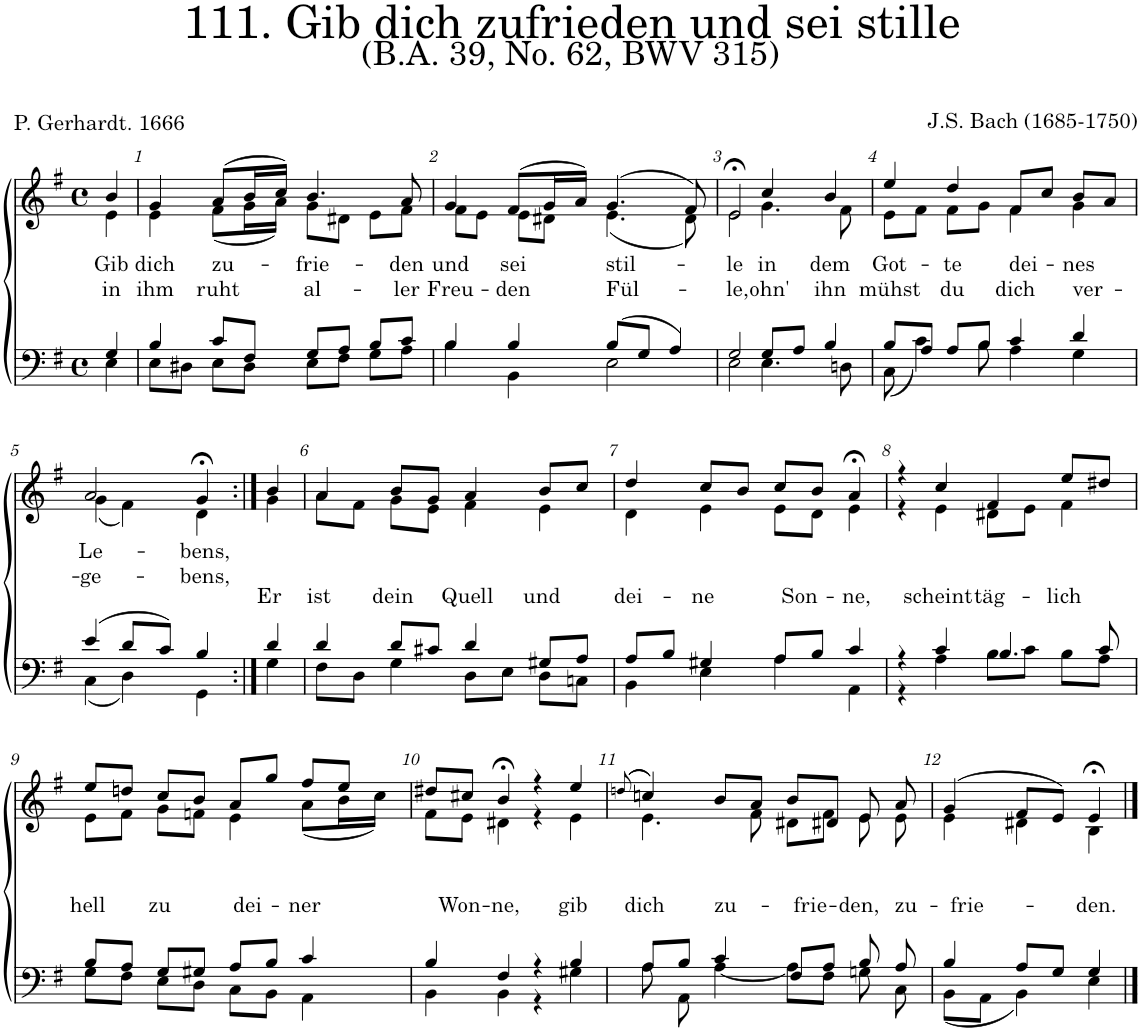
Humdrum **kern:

**kern	**kern	**text	**text
*part2	*part1	*part1	*part1
*staff2	*staff1	*staff1	*staff1
*I"Tenor/Bass	*I"Soprano/Alto	*	*
*clefF4	*clefG2	*	*
*k[f#]	*k[f#]	*	*
*M4/4	*M4/4	*	*
*met(c)	*met(c)	*	*
=	=	=	=
*^	*	*	*
!	!	!	!LO:LY:b	!LO:LY:b
*	*	*^	*	*
4G/	4E\	4b/	4e\	Gib	in
=1	=1	=1	=1	=1	=1
!	!	!	!	!LO:LY:b	!LO:LY:b
4B/	8E\L	4g/	4e\	dich	ihm
.	8D#X\J	.	.	.	.
!	!	!	!	!LO:LY:b	!LO:LY:b
8c/L	8E\L	(8a/L	(8f#\L	zu-	ruht
8F#/J	8D#\J	16b/L	16g\L	.	.
.	.	16cc/JJ)	16a\JJ)	.	.
!	!	!	!	!LO:LY:b	!LO:LY:b
8G/L	8E\L	4.b/	8g\L	-frie-	al-
8A/J	8F#\J	.	8d#X\J	.	.
8B/L	8G\L	.	8e\L	.	.
!	!	!	!	!LO:LY:b	!LO:LY:b
8c/J	8A\J	8a/	8f#\J	-den	-ler
=2	=2	=2	=2	=2	=2
!	!	!	!	!LO:LY:b	!LO:LY:b
4B/	4B\	4g/	8f#\L	und	Freu-
.	.	.	8e\J	.	.
!	!	!	!	!LO:LY:b	!LO:LY:b
4B/	4BB\	(8f#/L	8e\L	sei	-den
.	.	16g/L	8d#X\J	.	.
.	.	16a/JJ)	.	.	.
!	!	!	!	!LO:LY:b	!LO:LY:b
(8B/L	2E\	(4.g/	(4.e\	stil-	Fül-
8G/J	.	.	.	.	.
4A/)	.	.	.	.	.
.	.	8f#/)	8d#\)	.	.
=3	=3	=3	=3	=3	=3
!	!	!	!	!LO:LY:b	!LO:LY:b
2G/	2E\	2e;<,/	2e\	-le	-le,
!	!	!	!	!LO:LY:b	!LO:LY:b
8G/L	4.E\	4cc/	4.g\	in	ohn'
8A/J	.	.	.	.	.
!	!	!	!	!LO:LY:b	!LO:LY:b
4B/	.	4b/	.	dem	ihn
.	8Dn\	.	8f#\	.	.
=4	=4	=4	=4	=4	=4
!	!	!	!	!LO:LY:b	!LO:LY:b
8B/L	(8C\	4ee/	8e\L	Got-	mühst
8A/J	4c\)	.	8f#\J	.	.
!	!	!	!	!LO:LY:b	!LO:LY:b
8A/L	.	4dd/	8f#\L	-te	du
8B/J	8B\	.	8g\J	.	.
!	!	!	!	!LO:LY:b	!LO:LY:b
4c/	4A\	8f#/L	4f#\	dei-	dich
.	.	8cc/J	.	.	.
!	!	!	!	!LO:LY:b	!LO:LY:b
4d/	4G\	8b/L	4g\	-nes	ver-
.	.	8a/J	.	.	.
!!LO:LB:g=z	!!
=5	=5	=5	=5	=5	=5
!	!	!	!	!LO:LY:b	!LO:LY:b
(4e/	(4C\	2a/	(4g;\	Le-	-ge-
8d/L	4D\)	.	4f#\)	.	.
8c/J)	.	.	.	.	.
!	!	!	!	!LO:LY:b	!LO:LY:b
4B/	4GG\	4g;<,/	4d\	-bens,	-bens,
=5X1:|!	=5X1:|!	=5X1:|!	=5X1:|!	=5X1:|!	=5X1:|!
!	!	!	!	!	!LO:LY:b
4d/	4G\	4b/	4g\	.	Er
=6	=6	=6	=6	=6	=6
!	!	!	!	!	!LO:LY:b
4d/	8F#\L	4a/	8a\L	.	ist
.	8D\J	.	8f#\J	.	.
!	!	!	!	!	!LO:LY:b
8d/L	4G\	8b/L	8g\L	.	dein
8c#X/J	.	8g/J	8e\J	.	.
!	!	!	!	!	!LO:LY:b
4d/	8D\L	4a/	4f#\	.	Quell
.	8E\J	.	.	.	.
!	!	!	!	!	!LO:LY:b
8G#X/L	8D\L	8b/L	4e\	.	und
8A/J	8Cn\J	8cc/J	.	.	.
=7	=7	=7	=7	=7	=7
!	!	!	!	!	!LO:LY:b
8A/L	4BB\	4dd;</	4d\	.	dei-
8B/J	.	.	.	.	.
!	!	!	!	!	!LO:LY:b
4G#X/	4E\	8cc/L	4e\	.	-ne
.	.	8b/J	.	.	.
!	!	!	!	!	!LO:LY:b
8A/L	4A\	8cc/L	8e\L	.	Son-
8B/J	.	8b/J	8d\J	.	.
!	!	!	!	!	!LO:LY:b
4c/	4AA\	4a;</	4e\	.	-ne,
=8	=8	=8	=8	=8	=8
4r	4r	4r	4r	.	.
!	!	!	!	!	!LO:LY:b
4c/	4A\	4cc/	4e\	.	scheint
!	!	!	!	!	!LO:LY:b
4.B/	8B\L	4f#/	8d#X\L	.	täg-
.	8c\J	.	8e;\J	.	.
!	!	!	!	!	!LO:LY:b
.	8B\L	8ee/L	4f#\	.	-lich
8c/	8A\J	8dd#X/J	.	.	.
!!LO:LB:g=z	!!
=9	=9	=9	=9	=9	=9
!	!	!	!	!	!LO:LY:b
8B/L	8G\L	8ee;</L	8e\L	.	hell
8A/J	8F#\J	8ddn/J	8f#\J	.	.
!	!	!	!	!	!LO:LY:b
8G/L	8E\L	8cc/L	8g\L	.	zu
8G#X/J	8D\J	8b/J	8fn\J	.	.
!	!	!	!	!	!LO:LY:b
8A/L	8C\L	8a/L	4e\	.	dei-
8B/J	8BB\J	8gg/J	.	.	.
!	!	!	!	!	!LO:LY:b
4c/	4AA\	8ff#/L	(8a\L	.	-ner
.	.	8ee/J	16b\L	.	.
.	.	.	16cc\JJ)	.	.
=10	=10	=10	=10	=10	=10
!	!	!	!	!	!LO:LY:b
4B/	4BB\	8dd#X/L	8f#\L	.	Won-
.	.	8cc#X/J	8e\J	.	.
!	!	!	!	!	!LO:LY:b
4F#/	4BB\	4b;</	4d#X\	.	-ne,
4r	4r	4r	4r	.	.
!	!	!	!	!	!LO:LY:b
4B/	4G#X\	4ee/	4e\	.	gib
=11	=11	=11	=11	=11	=11
.	.	((>8qddn/	.	.	.
!	!	!	!	!	!LO:LY:b
8A/L	8A\	4ccn;</))	4.e\	.	dich
8B/J	8AA\	.	.	.	.
!	!	!	!	!	!LO:LY:b
4c/	[4A\	8b/L	.	.	zu-
.	.	8a/J	8f#\	.	.
!	!	!	!	!	!LO:LY:b
8F#/L	8A\L]	8b/L	8d#X\L	.	-frie-
8A/J	8F#\J	8d#X/J	8f#\J	.	.
!	!	!	!	!	!LO:LY:b
8B/	8Gn\	8e/	8e\	.	-den,
!	!	!	!	!	!LO:LY:b
8A/	8C\	8a/	8e\	.	zu-
=12	=12	=12	=12	=12	=12
!	!	!	!	!	!LO:LY:b
4B/	(8BB\L	(4g;</	4e\	.	-frie-
.	8AA\J	.	.	.	.
8A/L	4BB\)	8f#;</L	4d#X\	.	.
8G/J	.	8e/J)	.	.	.
!	!	!	!	!	!LO:LY:b
4G/	4E\	4e;</	4B\	.	-den.
*v	*v	*	*	*	*
*	*v	*v	*	*
==	==	==	==
*-	*-	*-	*-
